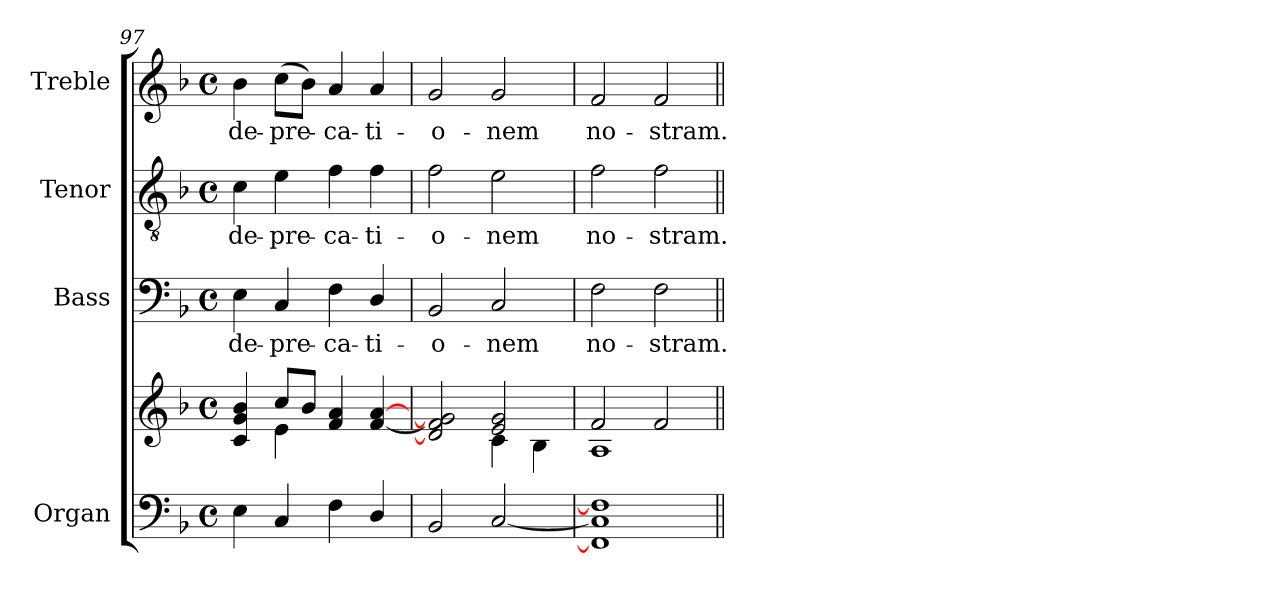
**kern	**kern	**kern	**text	**kern	**text	**kern	**text
*part4	*part4	*part3	*part3	*part2	*part2	*part1	*part1
*staff5	*staff4	*staff3	*staff3	*staff2	*staff2	*staff1	*staff1
*I"Organ	*	*I"Bass	*	*I"Tenor	*	*I"Treble	*
*I'Organ	*	*I'Bass	*	*I'Tenor	*	*I'Treble	*
*clefF4	*clefG2	*clefF4	*	*clefGv2	*	*clefG2	*
*k[b-]	*k[b-]	*k[b-]	*	*k[b-]	*	*k[b-]	*
*F:	*F:	*F:	*	*F:	*	*F:	*
*M4/4	*M4/4	*M4/4	*	*M4/4	*	*M4/4	*
*met(c)	*met(c)	*met(c)	*	*met(c)	*	*met(c)	*
=97	=97	=97	=97	=97	=97	=97	=97
*	*^	*	*	*	*	*	*
!	!	!	!	!LO:LY:b	!	!LO:LY:b	!	!LO:LY:b
4E	4c 4g 4b-	4ryy	4E	de-	4c	de-	4b-	de-
!	!	!	!	!LO:LY:b	!	!LO:LY:b	!	!LO:LY:b
4C	8cc/L	4e\	4C	-pre-	4e	-pre-	(>8ccL	-pre-
.	8b-/J	.	.	.	.	.	8b-J)	.
!	!	!	!	!LO:LY:b	!	!LO:LY:b	!	!LO:LY:b
4F	4f 4a	2ryy	4F	-ca-	4f	-ca-	4a	ca-
!	!	!	!	!LO:LY:b	!	!LO:LY:b	!	!LO:LY:b
4D/	[4f [4a	.	4D/	-ti-	4f	-ti-	4a	-ti-
=98	=98	=98	=98	=98	=98	=98	=98	=98
!	!	!	!	!LO:LY:b	!	!LO:LY:b	!	!LO:LY:b
2BB-	2d] 2f] 2g]	2ryy	2BB-	-o-	2f	-o-	2g	-o-
!	!	!	!	!LO:LY:b	!	!LO:LY:b	!	!LO:LY:b
[2C	2e 2g	4c\	2C	-nem	2e	-nem	2g	-nem
.	.	4B-\	.	.	.	.	.	.
=99	=99	=99	=99	=99	=99	=99	=99	=99
!	!	!	!	!LO:LY:b	!	!LO:LY:b	!	!LO:LY:b
1FF] 1C] 1F]	2f	1A\	2F	no-	2f	no-	2f	no-
!	!	!	!	!LO:LY:b	!	!LO:LY:b	!	!LO:LY:b
.	2f	.	2F	-stram.	2f	-stram.	2f	-stram.
*	*v	*v	*	*	*	*	*	*
=||	=||	=||	=||	=||	=||	=||	=||
*-	*-	*-	*-	*-	*-	*-	*-
